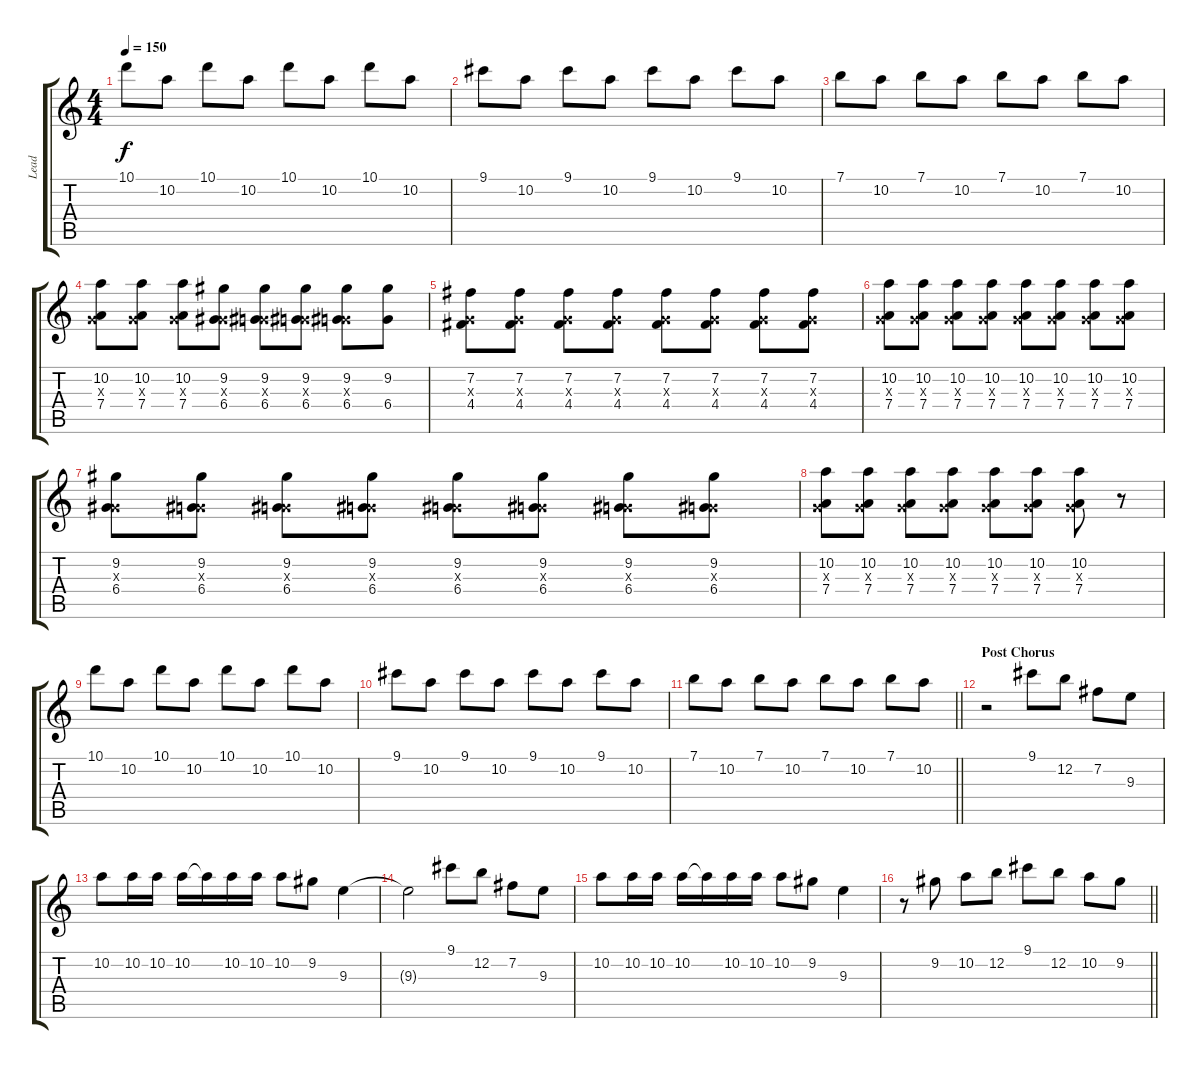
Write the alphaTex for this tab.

\track ("Lead" "Lead") {instrument distortionguitar}
\staff {score tabs}
\tuning (E4 B3 G3 D3 A2 D2) {hide}
\ts (4 4)
\tempo 150
\clef g2
\ks c
10.1.8{dy f} 10.2.8 10.1.8 10.2.8 10.1.8 10.2.8 10.1.8 10.2.8 |
9.1.8 10.2.8 9.1.8 10.2.8 9.1.8 10.2.8 9.1.8 10.2.8 |
7.1.8 10.2.8 7.1.8 10.2.8 7.1.8 10.2.8 7.1.8 10.2.8 |
(10.2 0.3{x} 7.4).8 (10.2 0.3{x} 7.4).8 (10.2 0.3{x} 7.4).8 (9.2 0.3{x} 6.4).8 (9.2 0.3{x} 6.4).8 (9.2 0.3{x} 6.4).8 (9.2 0.3{x} 6.4).8 (9.2 6.4).8 |
(7.2 0.3{x} 4.4).8 (7.2 0.3{x} 4.4).8 (7.2 0.3{x} 4.4).8 (7.2 0.3{x} 4.4).8 (7.2 0.3{x} 4.4).8 (7.2 0.3{x} 4.4).8 (7.2 0.3{x} 4.4).8 (7.2 0.3{x} 4.4).8 |
(10.2 0.3{x} 7.4).8 (10.2 0.3{x} 7.4).8 (10.2 0.3{x} 7.4).8 (10.2 0.3{x} 7.4).8 (10.2 0.3{x} 7.4).8 (10.2 0.3{x} 7.4).8 (10.2 0.3{x} 7.4).8 (10.2 0.3{x} 7.4).8 |
(9.2 0.3{x} 6.4).8 (9.2 0.3{x} 6.4).8 (9.2 0.3{x} 6.4).8 (9.2 0.3{x} 6.4).8 (9.2 0.3{x} 6.4).8 (9.2 0.3{x} 6.4).8 (9.2 0.3{x} 6.4).8 (9.2 0.3{x} 6.4).8 |
(10.2 0.3{x} 7.4).8 (10.2 0.3{x} 7.4).8 (10.2 0.3{x} 7.4).8 (10.2 0.3{x} 7.4).8 (10.2 0.3{x} 7.4).8 (10.2 0.3{x} 7.4).8 (10.2 0.3{x} 7.4).8 r.8 |
10.1.8 10.2.8 10.1.8 10.2.8 10.1.8 10.2.8 10.1.8 10.2.8 |
9.1.8 10.2.8 9.1.8 10.2.8 9.1.8 10.2.8 9.1.8 10.2.8 |
\barLineRight lightlight
7.1.8 10.2.8 7.1.8 10.2.8 7.1.8 10.2.8 7.1.8 10.2.8 |
\section ("" "Post Chorus")
r.2 9.1.8 12.2.8 7.2.8 9.3.8 |
10.2.8 10.2.16 10.2.16 10.2.16 10.2{t}.16 10.2.16 10.2.16 10.2.8 9.2.8 9.3.4 |
9.3{t}.2 9.1.8 12.2.8 7.2.8 9.3.8 |
10.2.8 10.2.16 10.2.16 10.2.16 10.2{t}.16 10.2.16 10.2.16 10.2.8 9.2.8 9.3.4 |
\barLineRight lightlight
r.8 9.2.8 10.2.8 12.2.8 9.1.8 12.2.8 10.2.8 9.2.8
